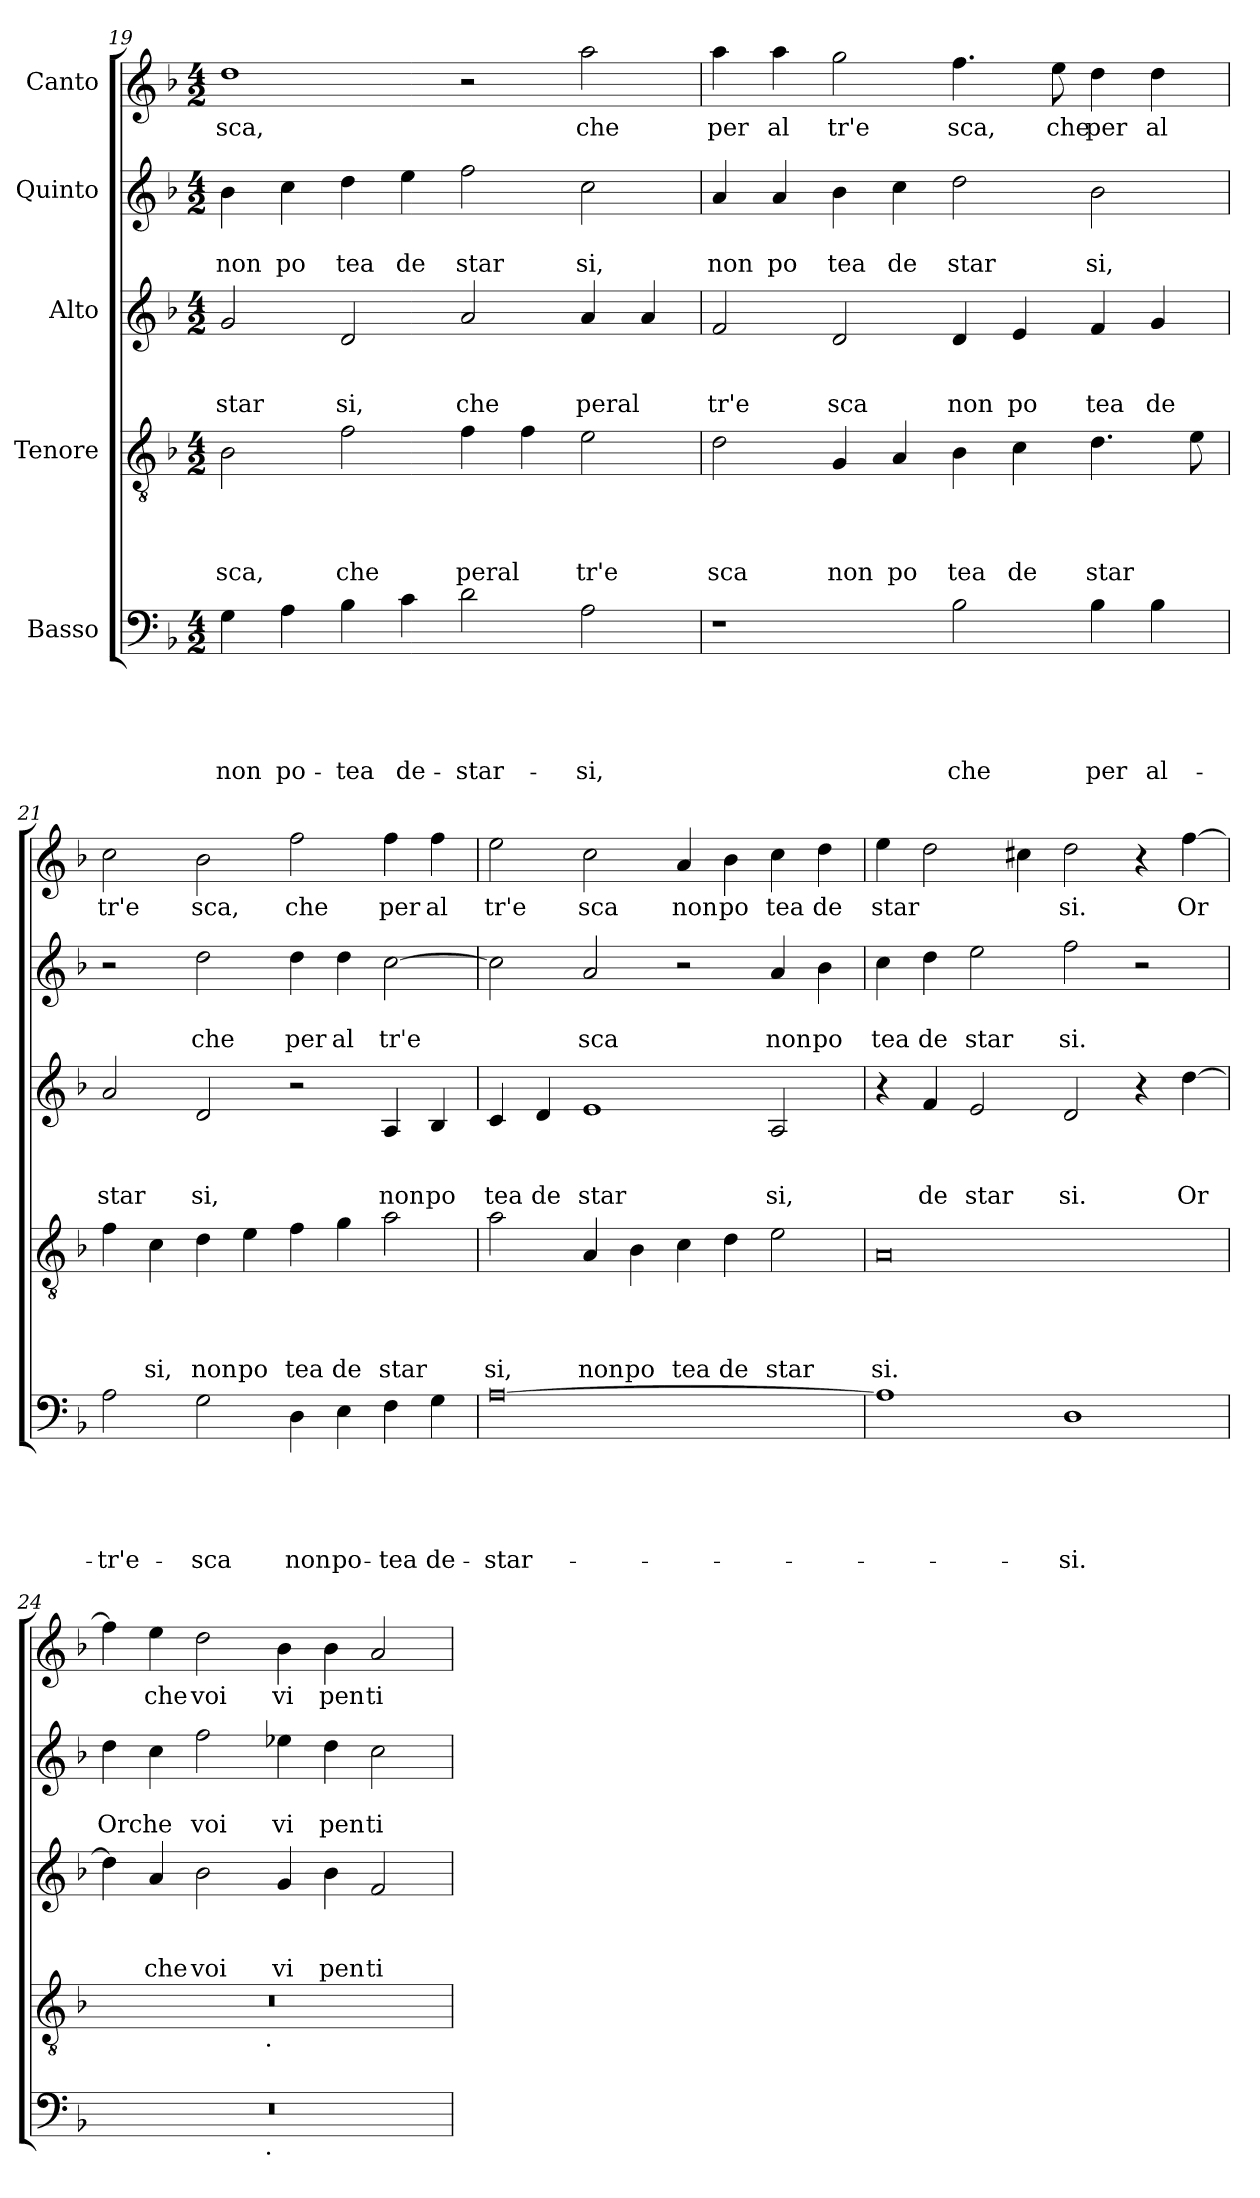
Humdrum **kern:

**kern	**text	**text	**text	**text	**text	**kern	**text	**text	**text	**text	**kern	**text	**text	**text	**kern	**text	**text	**kern	**text
*part5	*part5	*part5	*part5	*part5	*part5	*part4	*part4	*part4	*part4	*part4	*part3	*part3	*part3	*part3	*part2	*part2	*part2	*part1	*part1
*staff5	*staff5	*staff5	*staff5	*staff5	*staff5	*staff4	*staff4	*staff4	*staff4	*staff4	*staff3	*staff3	*staff3	*staff3	*staff2	*staff2	*staff2	*staff1	*staff1
*I"Basso	*	*	*	*	*	*I"Tenore	*	*	*	*	*I"Alto	*	*	*	*I"Quinto	*	*	*I"Canto	*
!!LO:LB:g=z
*clefF4	*	*	*	*	*	*clefGv2	*	*	*	*	*clefG2	*	*	*	*clefG2	*	*	*clefG2	*
*k[b-]	*	*	*	*	*	*k[b-]	*	*	*	*	*k[b-]	*	*	*	*k[b-]	*	*	*k[b-]	*
*F:	*	*	*	*	*	*F:	*	*	*	*	*F:	*	*	*	*F:	*	*	*F:	*
*M4/2	*	*	*	*	*	*M4/2	*	*	*	*	*M4/2	*	*	*	*M4/2	*	*	*M4/2	*
=19	=19	=19	=19	=19	=19	=19	=19	=19	=19	=19	=19	=19	=19	=19	=19	=19	=19	=19	=19
!	!	!	!	!	!LO:LY:b	!	!	!	!	!LO:LY:b	!	!	!	!LO:LY:b	!	!	!LO:LY:b	!	!LO:LY:b
4G\	.	.	.	.	non	2B-\	.	.	.	sca,	2g/	.	.	star	4b-\	.	non	1dd	sca,
!	!	!	!	!	!LO:LY:b	!	!	!	!	!	!	!	!	!	!	!	!LO:LY:b	!	!
4A\	.	.	.	.	po-	.	.	.	.	.	.	.	.	.	4cc\	.	po	.	.
!	!	!	!	!	!LO:LY:b	!	!	!	!	!LO:LY:b	!	!	!	!LO:LY:b	!	!	!LO:LY:b	!	!
4B-\	.	.	.	.	-tea	2f\	.	.	.	che	2d/	.	.	si,	4dd\	.	tea	.	.
!	!	!	!	!	!LO:LY:b	!	!	!	!	!	!	!	!	!	!	!	!LO:LY:b	!	!
4c\	.	.	.	.	de-	.	.	.	.	.	.	.	.	.	4ee\	.	de	.	.
!	!	!	!	!	!LO:LY:b	!	!	!	!	!LO:LY:b	!	!	!	!LO:LY:b	!	!	!LO:LY:b	!	!
2d\	.	.	.	.	-star-	4f\	.	.	.	peral	2a/	.	.	che	2ff\	.	star	2r	.
.	.	.	.	.	.	4f\	.	.	.	.	.	.	.	.	.	.	.	.	.
!	!	!	!	!	!LO:LY:b	!	!	!	!	!LO:LY:b	!	!	!	!LO:LY:b	!	!	!LO:LY:b	!	!LO:LY:b
2A\	.	.	.	.	-si,	2e\	.	.	.	tr'e	4a/	.	.	peral	2cc\	.	si,	2aa\	che
.	.	.	.	.	.	.	.	.	.	.	4a/	.	.	.	.	.	.	.	.
=20	=20	=20	=20	=20	=20	=20	=20	=20	=20	=20	=20	=20	=20	=20	=20	=20	=20	=20	=20
!	!	!	!	!	!	!	!	!	!	!LO:LY:b	!	!	!	!LO:LY:b	!	!	!LO:LY:b	!	!LO:LY:b
1r	.	.	.	.	.	2d\	.	.	.	sca	2f/	.	.	tr'e	4a/	.	non	4aa\	per
!	!	!	!	!	!	!	!	!	!	!	!	!	!	!	!	!	!LO:LY:b	!	!LO:LY:b
.	.	.	.	.	.	.	.	.	.	.	.	.	.	.	4a/	.	po	4aa\	al
!	!	!	!	!	!	!	!	!	!	!LO:LY:b	!	!	!	!LO:LY:b	!	!	!LO:LY:b	!	!LO:LY:b
.	.	.	.	.	.	4G/	.	.	.	non	2d/	.	.	sca	4b-\	.	tea	2gg\	tr'e
!	!	!	!	!	!	!	!	!	!	!LO:LY:b	!	!	!	!	!	!	!LO:LY:b	!	!
.	.	.	.	.	.	4A/	.	.	.	po	.	.	.	.	4cc\	.	de	.	.
!	!	!	!	!	!LO:LY:b	!	!	!	!	!LO:LY:b	!	!	!	!LO:LY:b	!	!	!LO:LY:b	!	!LO:LY:b
2B-\	.	.	.	.	che	4B-\	.	.	.	tea	4d/	.	.	non	2dd\	.	star	4.ff\	sca,
!	!	!	!	!	!	!	!	!	!	!LO:LY:b	!	!	!	!LO:LY:b	!	!	!	!	!
.	.	.	.	.	.	4c\	.	.	.	de	4e/	.	.	po	.	.	.	.	.
!	!	!	!	!	!	!	!	!	!	!	!	!	!	!	!	!	!	!	!LO:LY:b
.	.	.	.	.	.	.	.	.	.	.	.	.	.	.	.	.	.	8ee\	che
!	!	!	!	!	!LO:LY:b	!	!	!	!	!LO:LY:b	!	!	!	!LO:LY:b	!	!	!LO:LY:b	!	!LO:LY:b
4B-\	.	.	.	.	per	4.d\	.	.	.	star	4f/	.	.	tea	2b-\	.	si,	4dd\	per
!	!	!	!	!	!LO:LY:b	!	!	!	!	!	!	!	!	!LO:LY:b	!	!	!	!	!LO:LY:b
4B-\	.	.	.	.	al-	.	.	.	.	.	4g/	.	.	de	.	.	.	4dd\	al
.	.	.	.	.	.	8e\	.	.	.	.	.	.	.	.	.	.	.	.	.
=21	=21	=21	=21	=21	=21	=21	=21	=21	=21	=21	=21	=21	=21	=21	=21	=21	=21	=21	=21
!	!	!	!	!	!LO:LY:b	!	!	!	!	!	!	!	!	!LO:LY:b	!	!	!	!	!LO:LY:b
2A\	.	.	.	.	-tr'e-	4f\	.	.	.	.	2a/	.	.	star	2r	.	.	2cc\	tr'e
!	!	!	!	!	!	!	!	!	!	!LO:LY:b	!	!	!	!	!	!	!	!	!
.	.	.	.	.	.	4c\	.	.	.	si,	.	.	.	.	.	.	.	.	.
!	!	!	!	!	!LO:LY:b	!	!	!	!	!LO:LY:b	!	!	!	!LO:LY:b	!	!	!LO:LY:b	!	!LO:LY:b
2G\	.	.	.	.	-sca	4d\	.	.	.	non	2d/	.	.	si,	2dd\	.	che	2b-\	sca,
!	!	!	!	!	!	!	!	!	!	!LO:LY:b	!	!	!	!	!	!	!	!	!
.	.	.	.	.	.	4e\	.	.	.	po	.	.	.	.	.	.	.	.	.
!	!	!	!	!	!LO:LY:b	!	!	!	!	!LO:LY:b	!	!	!	!	!	!	!LO:LY:b	!	!LO:LY:b
4D\	.	.	.	.	non	4f\	.	.	.	tea	2r	.	.	.	4dd\	.	per	2ff\	che
!	!	!	!	!	!LO:LY:b	!	!	!	!	!LO:LY:b	!	!	!	!	!	!	!LO:LY:b	!	!
4E\	.	.	.	.	po-	4g\	.	.	.	de	.	.	.	.	4dd\	.	al	.	.
!	!	!	!	!	!LO:LY:b	!	!	!	!	!LO:LY:b	!	!	!	!LO:LY:b	!	!	!LO:LY:b	!	!LO:LY:b
4F\	.	.	.	.	-tea	2a\	.	.	.	star	4A/	.	.	non	[>2cc\	.	tr'e	4ff\	per
!	!	!	!	!	!LO:LY:b	!	!	!	!	!	!	!	!	!LO:LY:b	!	!	!	!	!LO:LY:b
4G\	.	.	.	.	de-	.	.	.	.	.	4B-/	.	.	po	.	.	.	4ff\	al
=22	=22	=22	=22	=22	=22	=22	=22	=22	=22	=22	=22	=22	=22	=22	=22	=22	=22	=22	=22
!	!	!	!	!	!LO:LY:b	!	!	!	!	!LO:LY:b	!	!	!	!LO:LY:b	!	!	!	!	!LO:LY:b
[>0A	.	.	.	.	-star-	2a\	.	.	.	si,	4c/	.	.	tea	2cc\]	.	.	2ee\	tr'e
!	!	!	!	!	!	!	!	!	!	!	!	!	!	!LO:LY:b	!	!	!	!	!
.	.	.	.	.	.	.	.	.	.	.	4d/	.	.	de	.	.	.	.	.
!	!	!	!	!	!	!	!	!	!	!LO:LY:b	!	!	!	!LO:LY:b	!	!	!LO:LY:b	!	!LO:LY:b
.	.	.	.	.	.	4A/	.	.	.	non	1e	.	.	star	2a/	.	sca	2cc\	sca
!	!	!	!	!	!	!	!	!	!	!LO:LY:b	!	!	!	!	!	!	!	!	!
.	.	.	.	.	.	4B-\	.	.	.	po	.	.	.	.	.	.	.	.	.
!	!	!	!	!	!	!	!	!	!	!LO:LY:b	!	!	!	!	!	!	!	!	!LO:LY:b
.	.	.	.	.	.	4c\	.	.	.	tea	.	.	.	.	2r	.	.	4a/	non
!	!	!	!	!	!	!	!	!	!	!LO:LY:b	!	!	!	!	!	!	!	!	!LO:LY:b
.	.	.	.	.	.	4d\	.	.	.	de	.	.	.	.	.	.	.	4b-\	po
!	!	!	!	!	!	!	!	!	!	!LO:LY:b	!	!	!	!LO:LY:b	!	!	!LO:LY:b	!	!LO:LY:b
.	.	.	.	.	.	2e\	.	.	.	star	2A/	.	.	si,	4a/	.	non	4cc\	tea
!	!	!	!	!	!	!	!	!	!	!	!	!	!	!	!	!	!LO:LY:b	!	!LO:LY:b
.	.	.	.	.	.	.	.	.	.	.	.	.	.	.	4b-\	.	po	4dd\	de
=23	=23	=23	=23	=23	=23	=23	=23	=23	=23	=23	=23	=23	=23	=23	=23	=23	=23	=23	=23
!	!	!	!	!	!	!	!	!	!	!LO:LY:b	!	!	!	!	!	!	!LO:LY:b	!	!LO:LY:b
1A]	.	.	.	.	.	0A	.	.	.	si.	4r	.	.	.	4cc\	.	tea	4ee\	star
!	!	!	!	!	!	!	!	!	!	!	!	!	!	!LO:LY:b	!	!	!LO:LY:b	!	!
.	.	.	.	.	.	.	.	.	.	.	4f/	.	.	de	4dd\	.	de	2dd\	.
!	!	!	!	!	!	!	!	!	!	!	!	!	!	!LO:LY:b	!	!	!LO:LY:b	!	!
.	.	.	.	.	.	.	.	.	.	.	2e/	.	.	star	2ee\	.	star	.	.
.	.	.	.	.	.	.	.	.	.	.	.	.	.	.	.	.	.	4cc#X\	.
!	!	!	!	!	!LO:LY:b	!	!	!	!	!	!	!	!	!LO:LY:b	!	!	!LO:LY:b	!	!LO:LY:b
1D	.	.	.	.	-si.	.	.	.	.	.	2d/	.	.	si.	2ff\	.	si.	2dd\	si.
.	.	.	.	.	.	.	.	.	.	.	4r	.	.	.	2r	.	.	4r	.
!	!	!	!	!	!	!	!	!	!	!	!	!	!	!LO:LY:b	!	!	!	!	!LO:LY:b
.	.	.	.	.	.	.	.	.	.	.	[<4dd\	.	.	Or	.	.	.	[<4ff\	Or
!!LO:LB:g=z
=24	=24	=24	=24	=24	=24	=24	=24	=24	=24	=24	=24	=24	=24	=24	=24	=24	=24	=24	=24
!	!	!	!	!	!	!	!	!	!	!	!	!	!	!	!	!	!LO:LY:b	!	!
*^	*	*	*	*	*	*^	*	*	*	*	*	*	*	*	*	*	*	*	*
0r	2ryy	.	.	.	.	.	0r	2ryy	.	.	.	.	4dd\]	.	.	.	4dd\	.	Orche	4ff\]	.
!	!	!	!	!	!	!	!	!	!	!	!	!	!	!	!	!LO:LY:b	!	!	!	!	!LO:LY:b
.	.	.	.	.	.	.	.	.	.	.	.	.	4a/	.	.	che	4cc\	.	.	4ee\	che
!	!	!	!	!	!	!	!	!	!	!	!	!	!	!	!	!LO:LY:b	!	!	!LO:LY:b	!	!LO:LY:b
.	4...ryy	.	.	.	.	.	.	4...ryy	.	.	.	.	2b-\	.	.	voi	2ff\	.	voi	2dd\	voi
!	!	!	!	!	!	!	!	!LO:TX:b:t=.	!	!	!	!	!	!	!	!	!	!	!	!	!
!	!LO:TX:b:t=.	!	!	!	!	!	!	!	!	!	!	!	!	!	!	!	!	!	!	!	!
.	1ryy	.	.	.	.	.	.	1ryy	.	.	.	.	.	.	.	.	.	.	.	.	.
!	!	!	!	!	!	!	!	!	!	!	!	!	!	!	!	!LO:LY:b	!	!	!LO:LY:b	!	!LO:LY:b
.	.	.	.	.	.	.	.	.	.	.	.	.	4g/	.	.	vi	4ee-X\	.	vi	4b-\	vi
!	!	!	!	!	!	!	!	!	!	!	!	!	!	!	!	!LO:LY:b	!	!	!LO:LY:b	!	!LO:LY:b
.	.	.	.	.	.	.	.	.	.	.	.	.	4b-\	.	.	pen	4dd\	.	pen	4b-\	pen
!	!	!	!	!	!	!	!	!	!	!	!	!	!	!	!	!LO:LY:b	!	!	!LO:LY:b	!	!LO:LY:b
.	.	.	.	.	.	.	.	.	.	.	.	.	2f/	.	.	ti	2cc\	.	ti	2a/	ti
.	32ryy	.	.	.	.	.	.	32ryy	.	.	.	.	.	.	.	.	.	.	.	.	.
*v	*v	*	*	*	*	*	*	*	*	*	*	*	*	*	*	*	*	*	*	*	*
*	*	*	*	*	*	*v	*v	*	*	*	*	*	*	*	*	*	*	*	*	*
=	=	=	=	=	=	=	=	=	=	=	=	=	=	=	=	=	=	=	=
*-	*-	*-	*-	*-	*-	*-	*-	*-	*-	*-	*-	*-	*-	*-	*-	*-	*-	*-	*-
